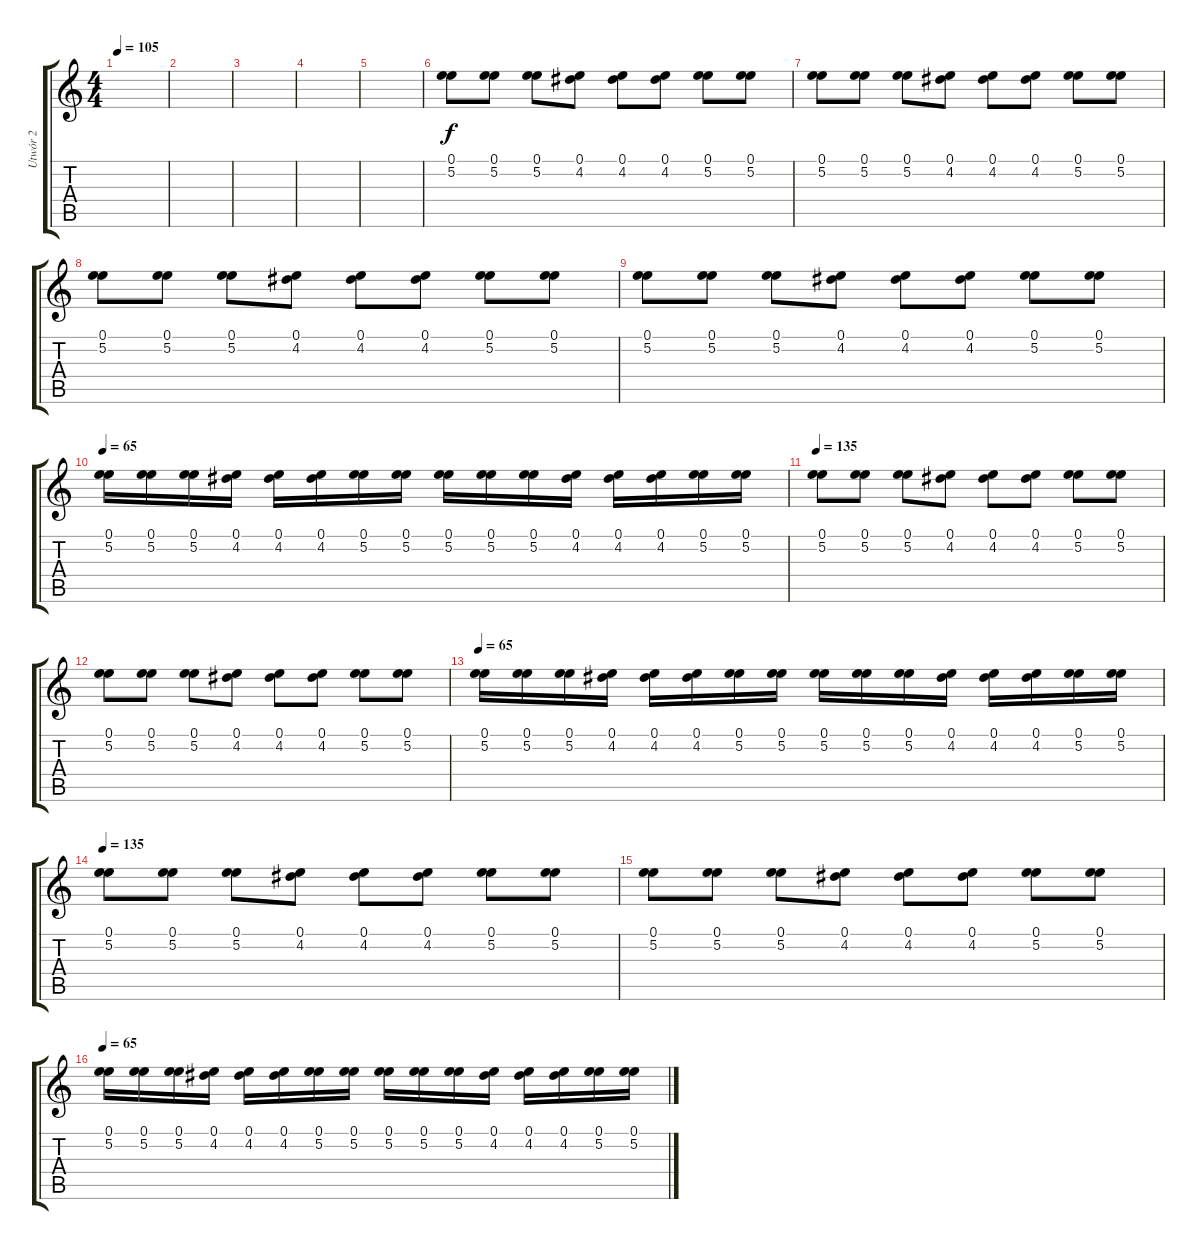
\track ("Utwór 2" "Utwór 2") {instrument distortionguitar}
\staff {score tabs}
\tuning (E4 B3 G3 D3 A2 E2) {hide}
\ts (4 4)
\tempo 105
\clef g2
\ks c
|
|
|
|
|
(0.1 5.2).8 (0.1 5.2).8 (0.1 5.2).8 (0.1 4.2).8 (0.1 4.2).8 (0.1 4.2).8 (0.1 5.2).8 (0.1 5.2).8 |
(0.1 5.2).8 (0.1 5.2).8 (0.1 5.2).8 (0.1 4.2).8 (0.1 4.2).8 (0.1 4.2).8 (0.1 5.2).8 (0.1 5.2).8 |
(0.1 5.2).8 (0.1 5.2).8 (0.1 5.2).8 (0.1 4.2).8 (0.1 4.2).8 (0.1 4.2).8 (0.1 5.2).8 (0.1 5.2).8 |
(0.1 5.2).8 (0.1 5.2).8 (0.1 5.2).8 (0.1 4.2).8 (0.1 4.2).8 (0.1 4.2).8 (0.1 5.2).8 (0.1 5.2).8 |
\tempo 65
(0.1 5.2).16 (0.1 5.2).16 (0.1 5.2).16 (0.1 4.2).16 (0.1 4.2).16 (0.1 4.2).16 (0.1 5.2).16 (0.1 5.2).16 (0.1 5.2).16 (0.1 5.2).16 (0.1 5.2).16 (0.1 4.2).16 (0.1 4.2).16 (0.1 4.2).16 (0.1 5.2).16 (0.1 5.2).16 |
\tempo 135
(0.1 5.2).8 (0.1 5.2).8 (0.1 5.2).8 (0.1 4.2).8 (0.1 4.2).8 (0.1 4.2).8 (0.1 5.2).8 (0.1 5.2).8 |
(0.1 5.2).8 (0.1 5.2).8 (0.1 5.2).8 (0.1 4.2).8 (0.1 4.2).8 (0.1 4.2).8 (0.1 5.2).8 (0.1 5.2).8 |
\tempo 65
(0.1 5.2).16 (0.1 5.2).16 (0.1 5.2).16 (0.1 4.2).16 (0.1 4.2).16 (0.1 4.2).16 (0.1 5.2).16 (0.1 5.2).16 (0.1 5.2).16 (0.1 5.2).16 (0.1 5.2).16 (0.1 4.2).16 (0.1 4.2).16 (0.1 4.2).16 (0.1 5.2).16 (0.1 5.2).16 |
\tempo 135
(0.1 5.2).8 (0.1 5.2).8 (0.1 5.2).8 (0.1 4.2).8 (0.1 4.2).8 (0.1 4.2).8 (0.1 5.2).8 (0.1 5.2).8 |
(0.1 5.2).8 (0.1 5.2).8 (0.1 5.2).8 (0.1 4.2).8 (0.1 4.2).8 (0.1 4.2).8 (0.1 5.2).8 (0.1 5.2).8 |
\tempo 65
(0.1 5.2).16 (0.1 5.2).16 (0.1 5.2).16 (0.1 4.2).16 (0.1 4.2).16 (0.1 4.2).16 (0.1 5.2).16 (0.1 5.2).16 (0.1 5.2).16 (0.1 5.2).16 (0.1 5.2).16 (0.1 4.2).16 (0.1 4.2).16 (0.1 4.2).16 (0.1 5.2).16 (0.1 5.2).16
